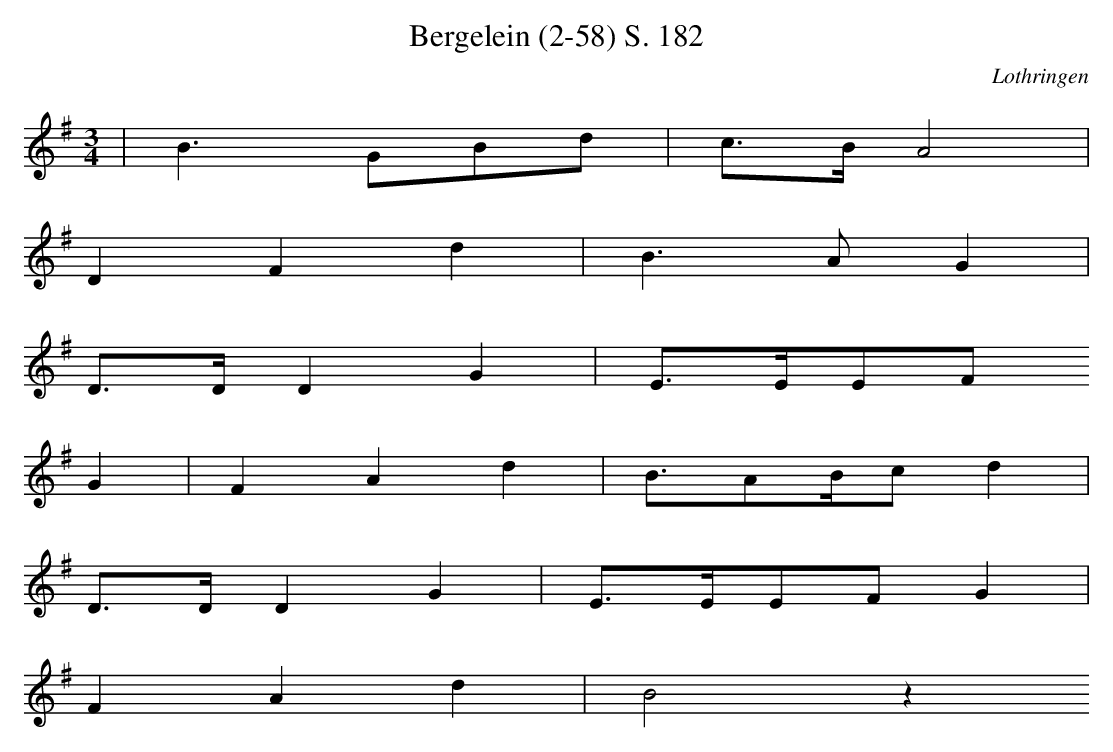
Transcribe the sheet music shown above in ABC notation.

X:1
T: Bergelein (2-58) S. 182
O: Lothringen
M: 3/4
L: 1/16
K: G
 | B6G2B2d2 | c3BA8 |
D4F4d4 | B6A2G4 |
D3DD4G4 | E3EE2F2
G4 | F4A4d4 | B3A2Bc2d4 |
D3DD4G4 | E3EE2F2G4 |
F4A4d4 | B8z4
